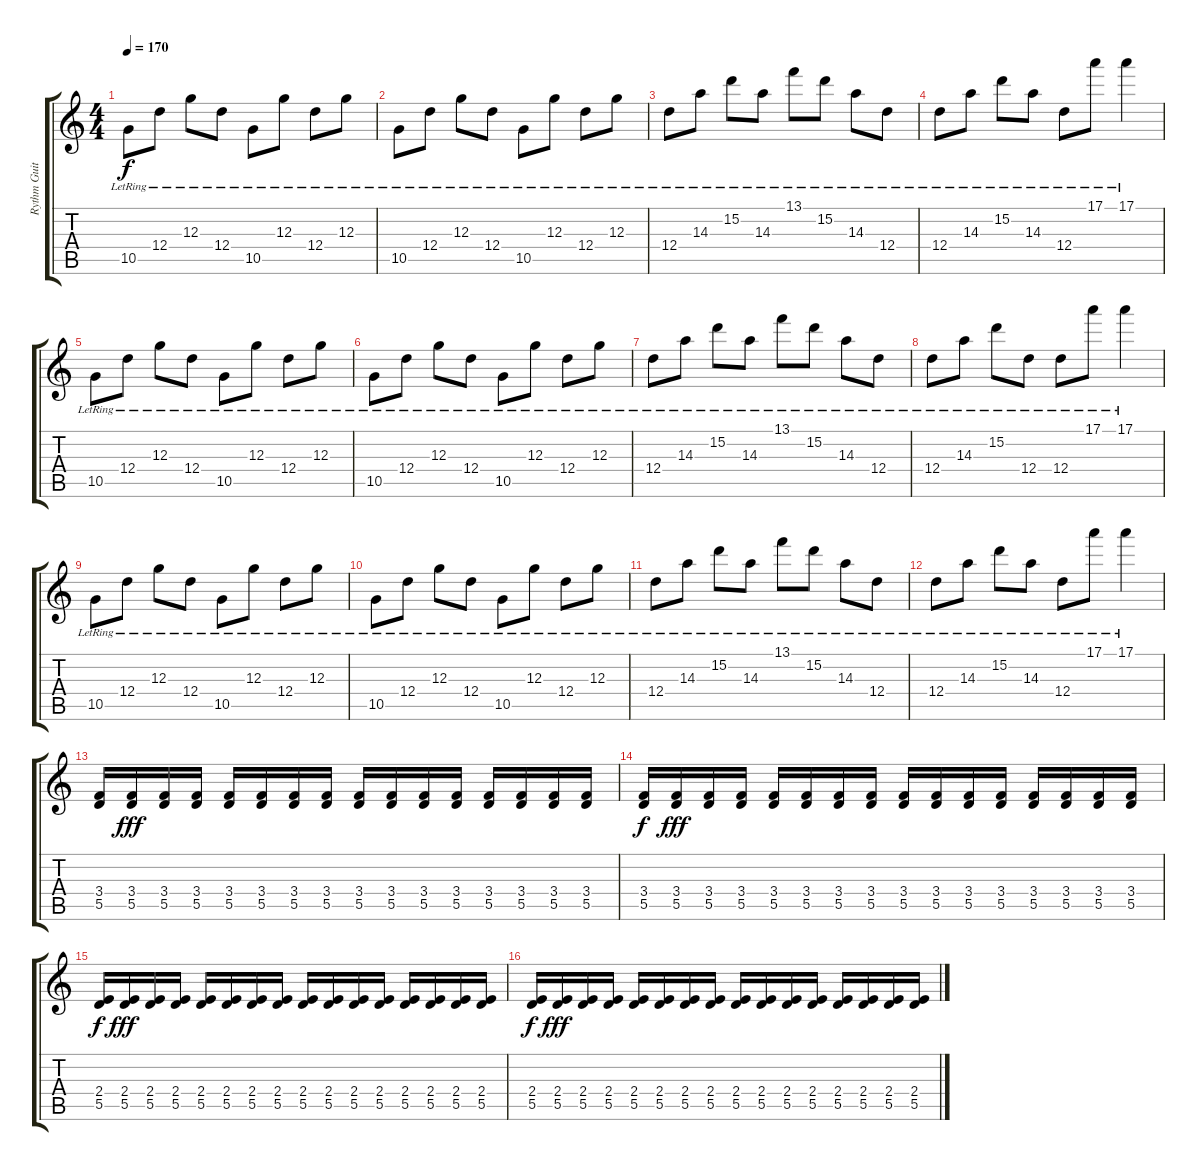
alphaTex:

\track ("Rythm Guitar" "Rythm Guit") {instrument distortionguitar}
\staff {score tabs}
\tuning (E4 B3 G3 D3 A2 E2) {hide}
\ts (4 4)
\tempo 170
\clef g2
\ks c
10.5{lr}.8{dy f} 12.4{lr}.8 12.3{lr}.8 12.4{lr}.8 10.5{lr}.8 12.3{lr}.8 12.4{lr}.8 12.3{lr}.8 |
10.5{lr}.8 12.4{lr}.8 12.3{lr}.8 12.4{lr}.8 10.5{lr}.8 12.3{lr}.8 12.4{lr}.8 12.3{lr}.8 |
12.4{lr}.8 14.3{lr}.8 15.2{lr}.8 14.3{lr}.8 13.1{lr}.8 15.2{lr}.8 14.3{lr}.8 12.4{lr}.8 |
12.4{lr}.8 14.3{lr}.8 15.2{lr}.8 14.3{lr}.8 12.4{lr}.8 17.1{lr}.8 17.1{lr}.4 |
10.5{lr}.8 12.4{lr}.8 12.3{lr}.8 12.4{lr}.8 10.5{lr}.8 12.3{lr}.8 12.4{lr}.8 12.3{lr}.8 |
10.5{lr}.8 12.4{lr}.8 12.3{lr}.8 12.4{lr}.8 10.5{lr}.8 12.3{lr}.8 12.4{lr}.8 12.3{lr}.8 |
12.4{lr}.8 14.3{lr}.8 15.2{lr}.8 14.3{lr}.8 13.1{lr}.8 15.2{lr}.8 14.3{lr}.8 12.4{lr}.8 |
12.4{lr}.8 14.3{lr}.8 15.2{lr}.8 12.4{lr}.8 12.4{lr}.8 17.1{lr}.8 17.1{lr}.4 |
10.5{lr}.8 12.4{lr}.8 12.3{lr}.8 12.4{lr}.8 10.5{lr}.8 12.3{lr}.8 12.4{lr}.8 12.3{lr}.8 |
10.5{lr}.8 12.4{lr}.8 12.3{lr}.8 12.4{lr}.8 10.5{lr}.8 12.3{lr}.8 12.4{lr}.8 12.3{lr}.8 |
12.4{lr}.8 14.3{lr}.8 15.2{lr}.8 14.3{lr}.8 13.1{lr}.8 15.2{lr}.8 14.3{lr}.8 12.4{lr}.8 |
12.4{lr}.8 14.3{lr}.8 15.2{lr}.8 14.3{lr}.8 12.4{lr}.8 17.1{lr}.8 17.1{lr}.4 |
(3.4 5.5).16 (3.4 5.5).16{dy fff} (3.4 5.5).16 (3.4 5.5).16 (3.4 5.5).16 (3.4 5.5).16 (3.4 5.5).16 (3.4 5.5).16 (3.4 5.5).16 (3.4 5.5).16 (3.4 5.5).16 (3.4 5.5).16 (3.4 5.5).16 (3.4 5.5).16 (3.4 5.5).16 (3.4 5.5).16 |
(3.4 5.5).16{dy f} (3.4 5.5).16{dy fff} (3.4 5.5).16 (3.4 5.5).16 (3.4 5.5).16 (3.4 5.5).16 (3.4 5.5).16 (3.4 5.5).16 (3.4 5.5).16 (3.4 5.5).16 (3.4 5.5).16 (3.4 5.5).16 (3.4 5.5).16 (3.4 5.5).16 (3.4 5.5).16 (3.4 5.5).16 |
(2.4 5.5).16{dy f} (2.4 5.5).16{dy fff} (2.4 5.5).16 (2.4 5.5).16 (2.4 5.5).16 (2.4 5.5).16 (2.4 5.5).16 (2.4 5.5).16 (2.4 5.5).16 (2.4 5.5).16 (2.4 5.5).16 (2.4 5.5).16 (2.4 5.5).16 (2.4 5.5).16 (2.4 5.5).16 (2.4 5.5).16 |
(2.4 5.5).16{dy f} (2.4 5.5).16{dy fff} (2.4 5.5).16 (2.4 5.5).16 (2.4 5.5).16 (2.4 5.5).16 (2.4 5.5).16 (2.4 5.5).16 (2.4 5.5).16 (2.4 5.5).16 (2.4 5.5).16 (2.4 5.5).16 (2.4 5.5).16 (2.4 5.5).16 (2.4 5.5).16 (2.4 5.5).16
